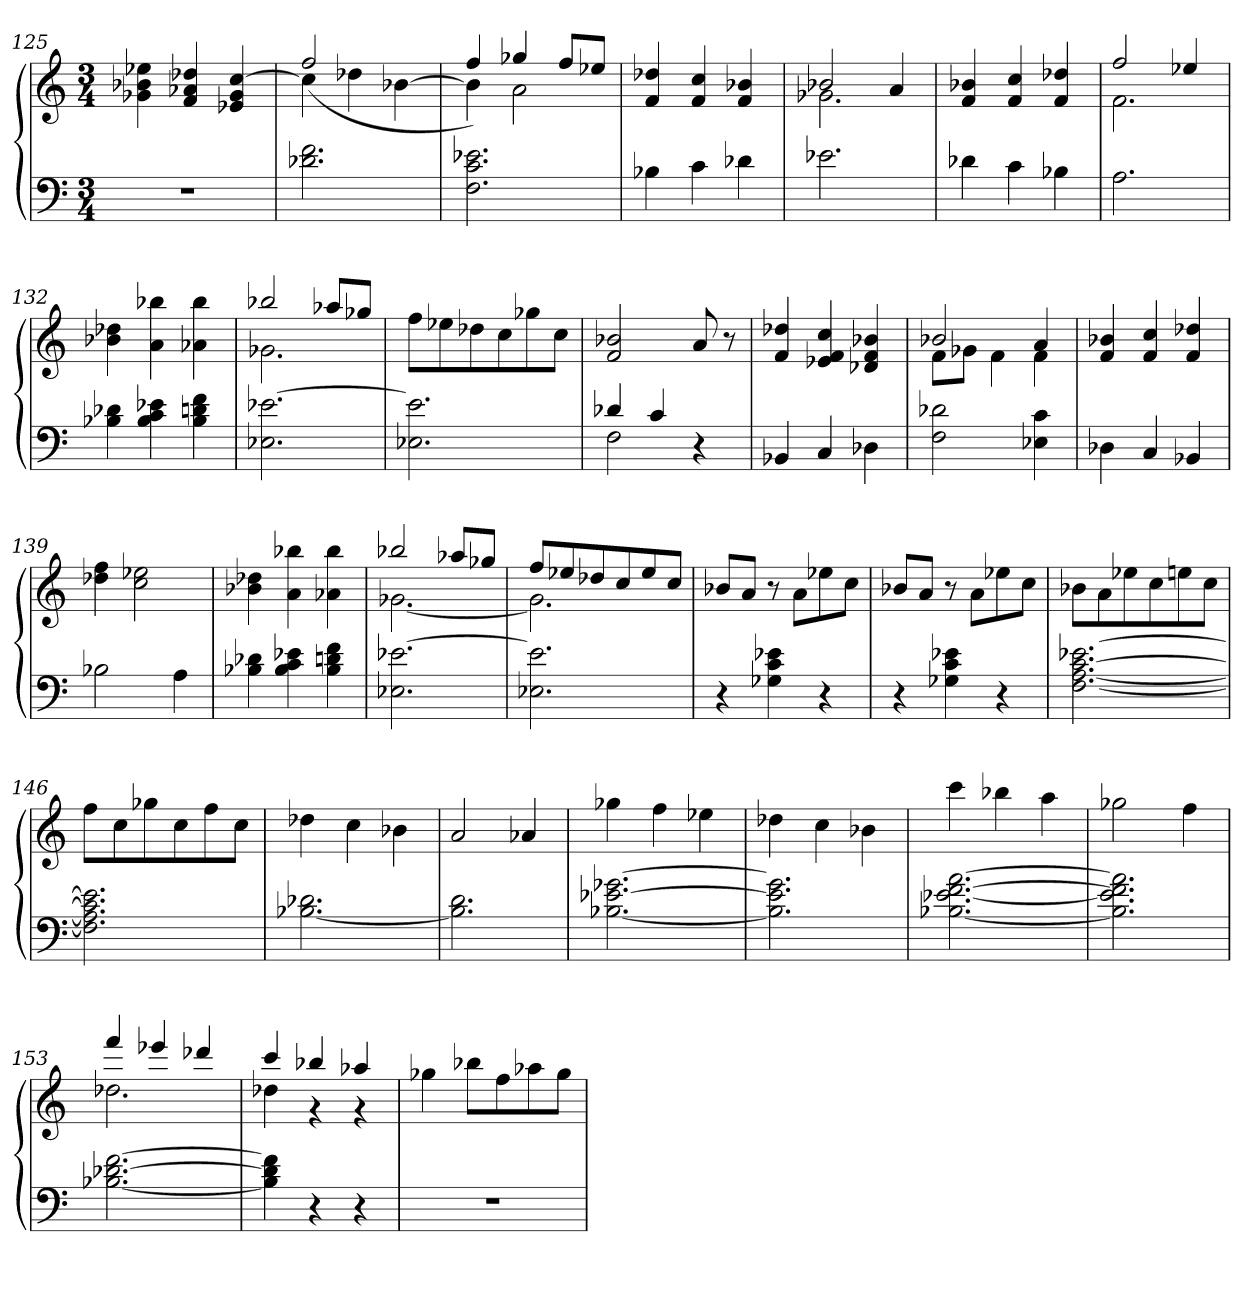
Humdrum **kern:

**kern	**kern
*part1	*part1
*staff2	*staff1
*clefF4	*clefG2
*k[]	*k[]
*M3/4	*M3/4
=125	=125
2.r	4g-X\ 4b-X\ 4ee-X\
.	4f/ 4a-X/ 4dd-X/
.	4e-X/ 4g-/ [4cc/
=126	=126
*	*^
2.d-X\ 2.f\	4cc\]	(2ff/
.	4dd-X\	.
.	[4b-X\	4ryy
=127	=127	=127
2.F\ 2.c\ 2.e-X\	4b-\]	4ff/)
.	2a\	4gg-X/
.	.	8ff/L
.	.	8ee-X\J
*	*v	*v
=128	=128
4B-X\	4f/ 4dd-X/
4c\	4f/ 4cc/
4d-X\	4f/ 4b-X/
=129	=129
*	*^
2.e-X\	2b-X/	2.g-X\
.	4a/	.
*	*v	*v
=130	=130
4d-X\	4f/ 4b-X/
4c\	4f/ 4cc/
4B-X\	4f/ 4dd-X/
=131	=131
*	*^
2.A\	2ff/	2.f\
.	4ee-X/	.
*	*v	*v
=132	=132
4B-X\ 4d-X\	4b-X\ 4dd-X\
4B-\ 4c\ 4e-X\	4a\ 4bb-X\
4B-\ 4dn\ 4f\	4a-X\ 4bb-\
=133	=133
*	*^
2.E-X\ [2.e-X\	2bb-X/	2.g-X\
.	8aa-X/L	.
.	8gg-X/J	.
*	*v	*v
=134	=134
2.E-X\ 2.e-]\	8ff\L
.	8ee-X\
.	8dd-X\
.	8cc\
.	8gg-X\
.	8cc\J
=135	=135
*^	*
4d-X/	2F\	2f/ 2b-X/
4c/	.	.
4r	4ryy	8a/
.	.	8r
*v	*v	*
=136	=136
4BB-X/	4f/ 4dd-X/
4C/	4e-X/ 4f/ 4cc/
4D-X\	4d-X/ 4f/ 4b-X/
=137	=137
*	*^
2F\ 2d-X\	2b-X/	8f\L
.	.	8g-X\J
.	.	4f\
4E-X\ 4c\	4a/	4f\
*	*v	*v
=138	=138
4D-X\	4f/ 4b-X/
4C/	4f/ 4cc/
4BB-X/	4f/ 4dd-X/
=139	=139
2B-X\	4dd-X\ 4ff\
.	2cc\ 2ee-X\
4A\	.
=140	=140
4B-X\ 4d-X\	4b-X\ 4dd-X\
4B-\ 4c\ 4e-X\	4a\ 4bb-X\
4B-\ 4dn\ 4f\	4a-X\ 4bb-\
=141	=141
*	*^
2.E-X\ [2.e-X\	2bb-X/	[2.g-X\
.	8aa-X/L	.
.	8gg-X/J	.
=142	=142	=142
2.E-X\ 2.e-]\	8ff/L	2.g-\]
.	8ee-X/	.
.	8dd-X/	.
.	8cc/	.
.	8ee-/	.
.	8cc/J	.
*	*v	*v
=143	=143
4r	8b-X/L
.	8a/J
4G-X\ 4c\ 4e-X\	8r
.	8a\L
4r	8ee-X\
.	8cc\J
=144	=144
4r	8b-X/L
.	8a/J
4G-X\ 4c\ 4e-X\	8r
.	8a\L
4r	8ee-X\
.	8cc\J
=145	=145
[2.F\ [2.A\ [2.c\ [2.e-X\	8b-X\L
.	8a\
.	8ee-X\
.	8cc\
.	8een\
.	8cc\J
=146	=146
2.F]\ 2.A]\ 2.c]\ 2.e-]\	8ff\L
.	8cc\
.	8gg-X\
.	8cc\
.	8ff\
.	8cc\J
=147	=147
[2.B-X\ 2.d-X\	4dd-X\
.	4cc\
.	4b-X\
=148	=148
2.B-]\ 2.d\	2a/
.	4a-X/
=149	=149
[2.B-X\ [2.e-X\ [2.g-X\	4gg-X\
.	4ff\
.	4ee-X\
=150	=150
2.B-]\ 2.e-]\ 2.g-]\	4dd-X\
.	4cc\
.	4b-X\
=151	=151
[2.B-X\ [2.e-X\ [2.f\ [2.a\	4ccc\
.	4bb-X\
.	4aa\
=152	=152
2.B-]\ 2.e-]\ 2.f]\ 2.a]\	2gg-X\
.	4ff\
=153	=153
*	*^
[2.B-X\ [2.d-X\ [2.f\	4fff/	2.dd-X\
.	4eee-X/	.
.	4ddd-X/	.
=154	=154	=154
4B-]\ 4d-]\ 4f]\	4ccc/	4dd-X\
4r	4bb-X/	4r
4r	4aa-X/	4r
*	*v	*v
=155	=155
2.r	4gg-X\
.	8bb-X\L
.	8ff\
.	8aa-X\
.	8gg-\J
=	=
*-	*-
